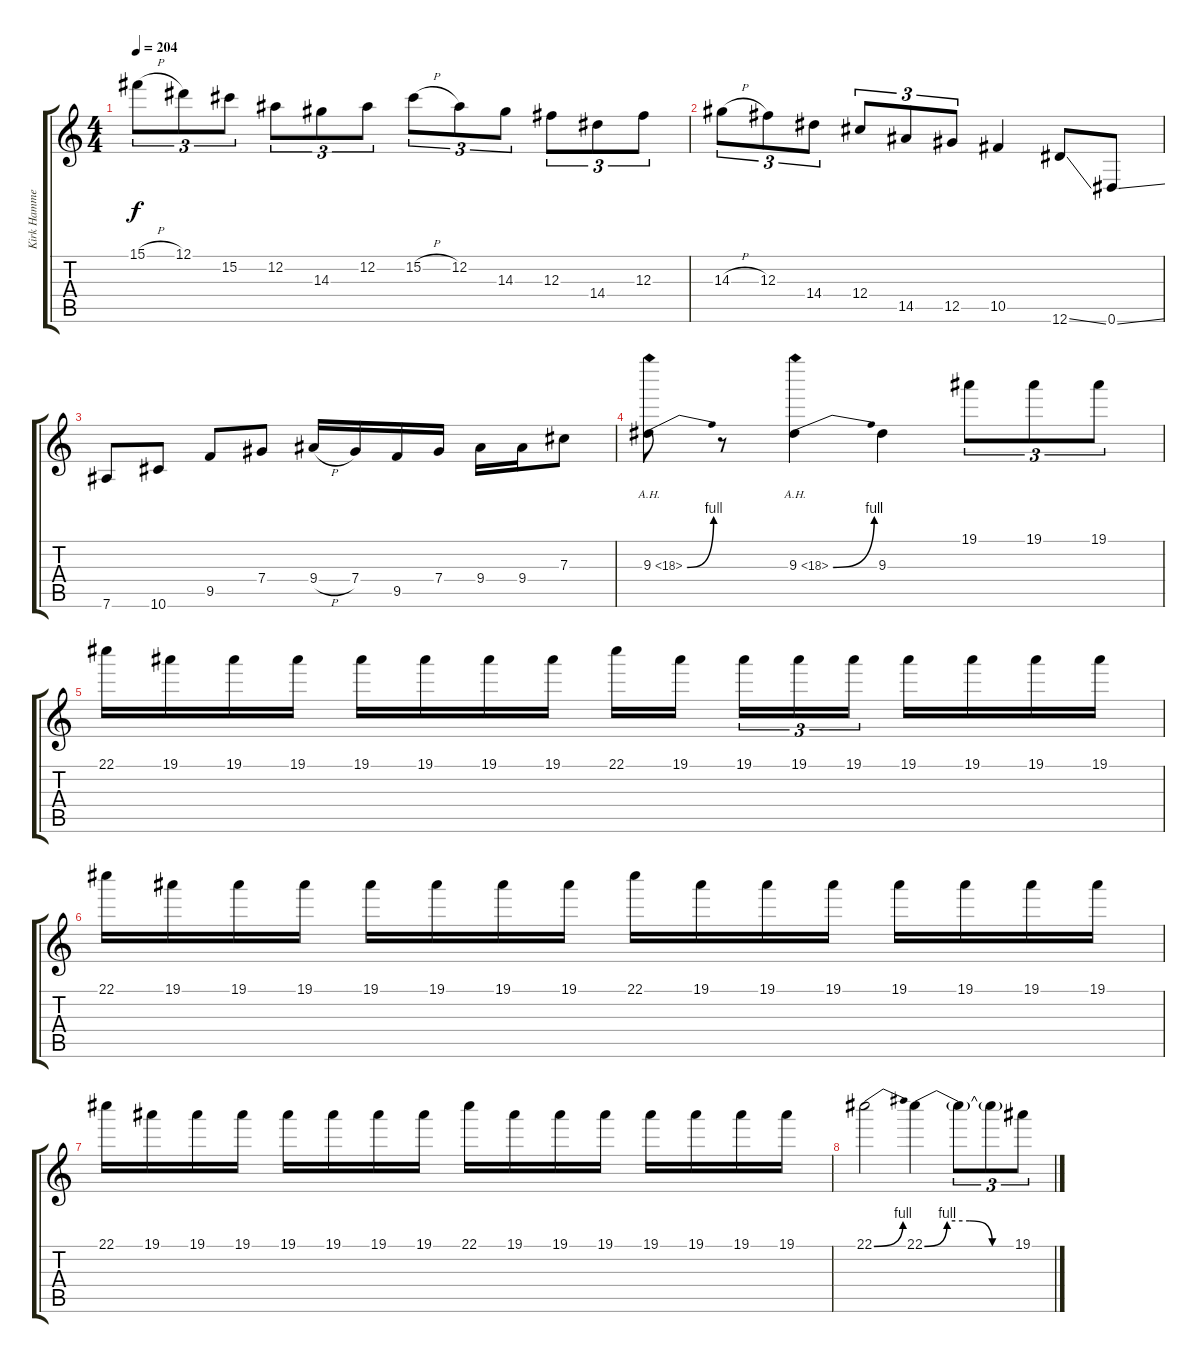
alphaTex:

\track ("Kirk Hammett (Distortion Guitar)" "Kirk Hamme") {instrument overdrivenguitar}
\staff {score tabs}
\tuning (Eb4 Bb3 Gb3 Db3 Ab2 Eb2) {hide}
\ts (4 4)
\tempo 204
\clef g2
\ks c
15.1{h}.8{tu (3 2) dy f} 12.1.8{tu (3 2)} 15.2.8{tu (3 2)} 12.2.8{tu (3 2)} 14.3.8{tu (3 2)} 12.2.8{tu (3 2)} 15.2{h}.8{tu (3 2)} 12.2.8{tu (3 2)} 14.3.8{tu (3 2)} 12.3.8{tu (3 2)} 14.4.8{tu (3 2)} 12.3.8{tu (3 2)} |
14.3{h}.8{tu (3 2)} 12.3.8{tu (3 2)} 14.4.8{tu (3 2)} 12.4.8{tu (3 2)} 14.5.8{tu (3 2)} 12.5.8{tu (3 2)} 10.5.4 12.6{ss}.8 0.6{ss}.8 |
7.6.8 10.6.8 9.5.8 7.4.8 9.4{h}.16 7.4.16 9.5.16 7.4.16 9.4.16 9.4.16 7.3.8 |
9.3{be (bend 0 0 60 4) ah 9}.8 r.8 9.3{be (bend 0 0 60 4) ah 9}.4 9.3.4 19.1.8{tu (3 2)} 19.1.8{tu (3 2)} 19.1.8{tu (3 2)} |
22.1.16 19.1.16 19.1.16 19.1.16 19.1.16 19.1.16 19.1.16 19.1.16 22.1.16 19.1.16 19.1.16{tu (3 2)} 19.1.16{tu (3 2)} 19.1.16{tu (3 2)} 19.1.16 19.1.16 19.1.16 19.1.16 |
22.1.16 19.1.16 19.1.16 19.1.16 19.1.16 19.1.16 19.1.16 19.1.16 22.1.16 19.1.16 19.1.16 19.1.16 19.1.16 19.1.16 19.1.16 19.1.16 |
22.1.16 19.1.16 19.1.16 19.1.16 19.1.16 19.1.16 19.1.16 19.1.16 22.1.16 19.1.16 19.1.16 19.1.16 19.1.16 19.1.16 19.1.16 19.1.16 |
22.1{be (bend 0 0 60 4)}.2 22.1{be (custom 0 0 15 4 30 4 45 0 60 0)}.4 22.1{t}.8{tu (3 2)} 22.1{t}.8{tu (3 2)} 19.1.8{tu (3 2)}
